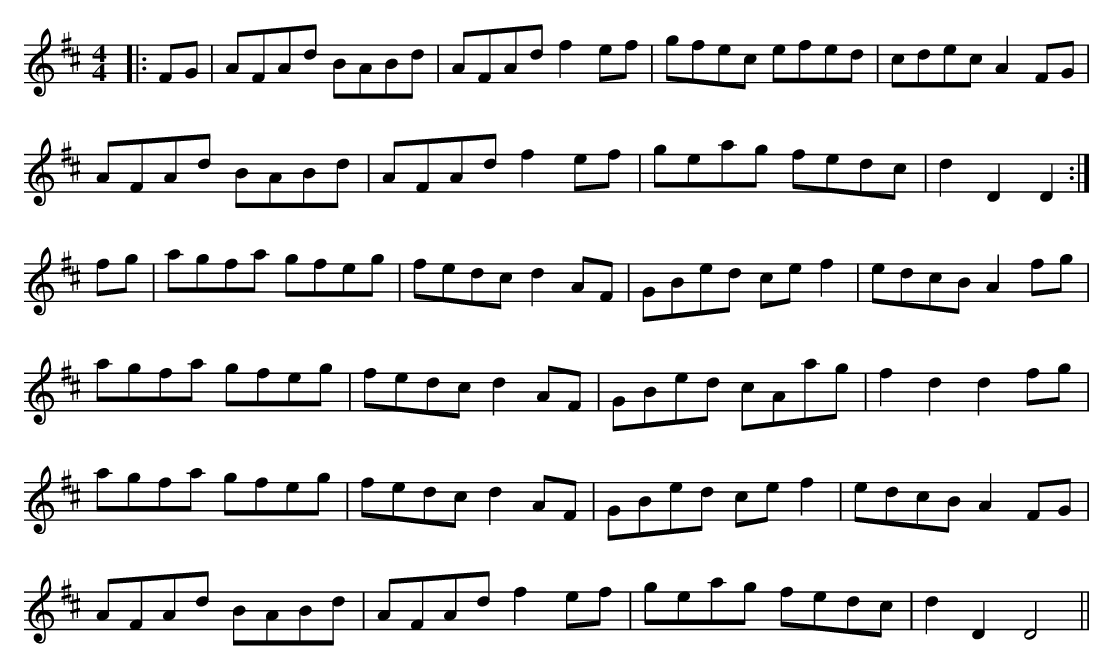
X:1
M:4/4
K:D
|:FG|AFAd BABd|AFAd f2 ef|gfec efed|cdec A2 FG|
AFAd BABd|AFAd f2 ef|geag fedc|d2 D2 D2:|
fg|agfa gfeg|fedc d2 AF|GBed ce f2|edcB A2 fg|
agfa gfeg|fedc d2 AF|GBed cAag|f2 d2 d2 fg|
agfa gfeg|fedc d2 AF|GBed ce f2|edcB A2 FG|
AFAd BABd|AFAd f2 ef|geag fedc|d2 D2 D4||
